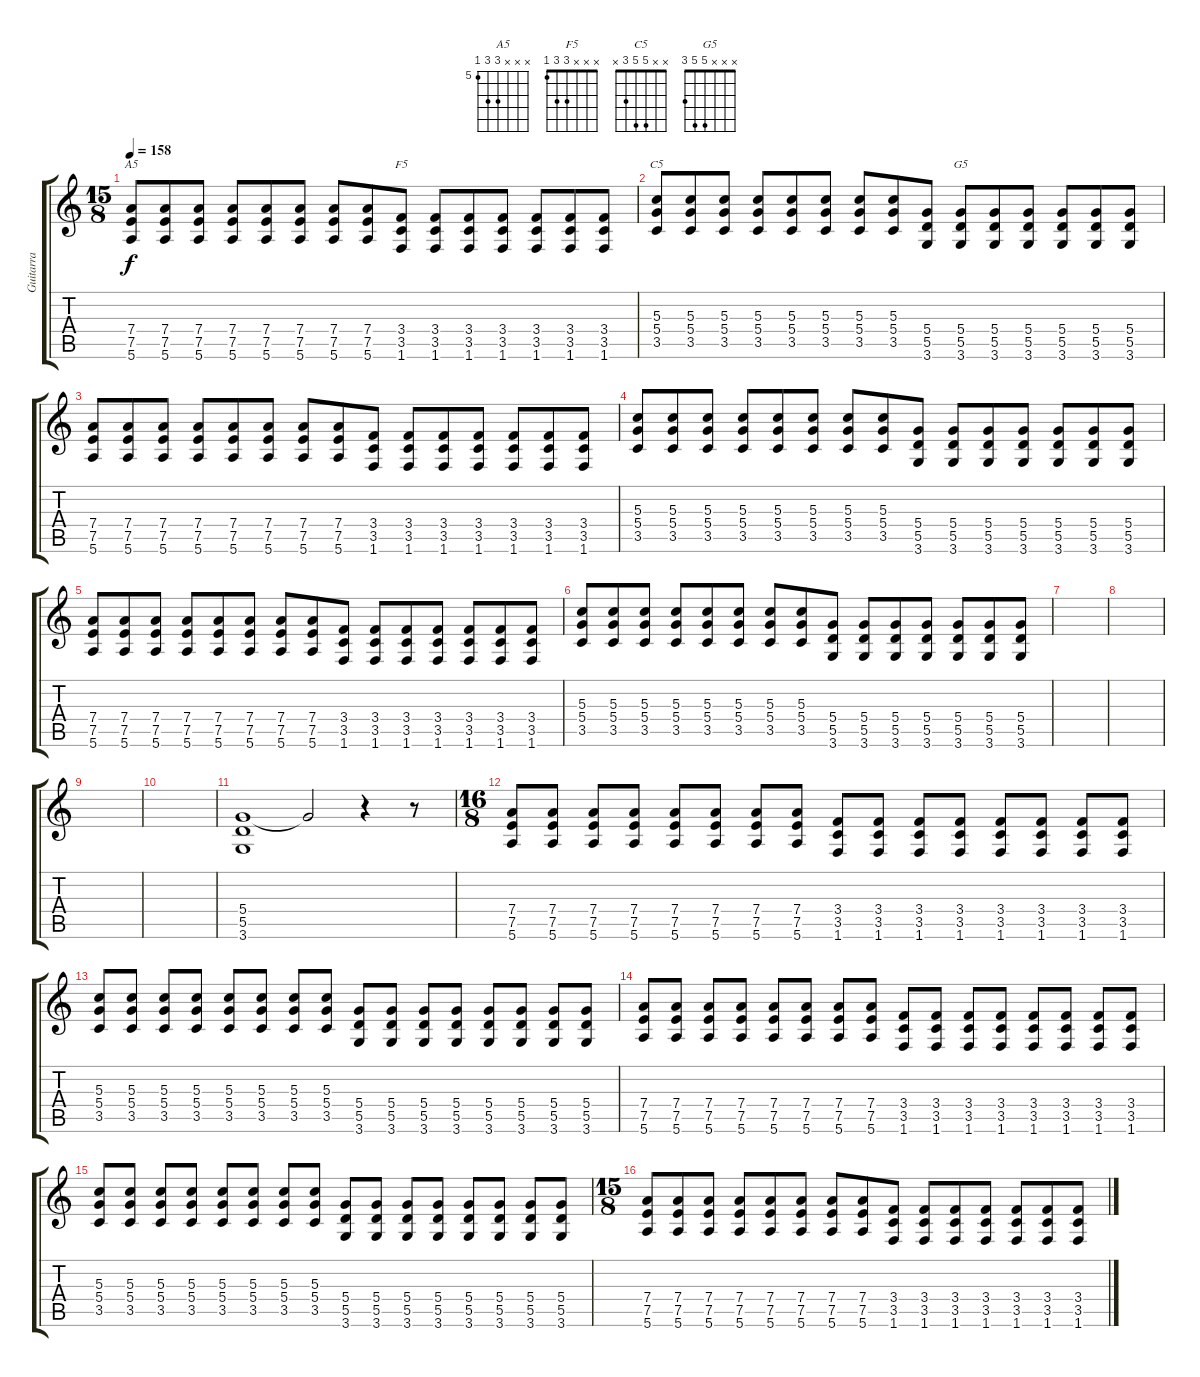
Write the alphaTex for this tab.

\track ("Guitarra" "Guitarra") {instrument overdrivenguitar}
\staff {score tabs}
\tuning (E4 B3 G3 D3 A2 E2) {hide}
\chord ("A5" x x x 7 7 5) {firstfret 5}
\chord ("F5" x x x 3 3 1)
\chord ("C5" x x 5 5 3 x)
\chord ("G5" x x x 5 5 3)
\ts (15 8)
\tempo 158
\clef g2
\ks c
(7.4 7.5 5.6).8{ch "A5" dy f} (7.4 7.5 5.6).8 (7.4 7.5 5.6).8 (7.4 7.5 5.6).8 (7.4 7.5 5.6).8 (7.4 7.5 5.6).8 (7.4 7.5 5.6).8 (7.4 7.5 5.6).8 (3.4 3.5 1.6).8{ch "F5"} (3.4 3.5 1.6).8 (3.4 3.5 1.6).8 (3.4 3.5 1.6).8 (3.4 3.5 1.6).8 (3.4 3.5 1.6).8 (3.4 3.5 1.6).8 |
(5.3 5.4 3.5).8{ch "C5"} (5.3 5.4 3.5).8 (5.3 5.4 3.5).8 (5.3 5.4 3.5).8 (5.3 5.4 3.5).8 (5.3 5.4 3.5).8 (5.3 5.4 3.5).8 (5.3 5.4 3.5).8 (5.4 5.5 3.6).8 (5.4 5.5 3.6).8{ch "G5"} (5.4 5.5 3.6).8 (5.4 5.5 3.6).8 (5.4 5.5 3.6).8 (5.4 5.5 3.6).8 (5.4 5.5 3.6).8 |
(7.4 7.5 5.6).8 (7.4 7.5 5.6).8 (7.4 7.5 5.6).8 (7.4 7.5 5.6).8 (7.4 7.5 5.6).8 (7.4 7.5 5.6).8 (7.4 7.5 5.6).8 (7.4 7.5 5.6).8 (3.4 3.5 1.6).8 (3.4 3.5 1.6).8 (3.4 3.5 1.6).8 (3.4 3.5 1.6).8 (3.4 3.5 1.6).8 (3.4 3.5 1.6).8 (3.4 3.5 1.6).8 |
(5.3 5.4 3.5).8 (5.3 5.4 3.5).8 (5.3 5.4 3.5).8 (5.3 5.4 3.5).8 (5.3 5.4 3.5).8 (5.3 5.4 3.5).8 (5.3 5.4 3.5).8 (5.3 5.4 3.5).8 (5.4 5.5 3.6).8 (5.4 5.5 3.6).8 (5.4 5.5 3.6).8 (5.4 5.5 3.6).8 (5.4 5.5 3.6).8 (5.4 5.5 3.6).8 (5.4 5.5 3.6).8 |
(7.4 7.5 5.6).8 (7.4 7.5 5.6).8 (7.4 7.5 5.6).8 (7.4 7.5 5.6).8 (7.4 7.5 5.6).8 (7.4 7.5 5.6).8 (7.4 7.5 5.6).8 (7.4 7.5 5.6).8 (3.4 3.5 1.6).8 (3.4 3.5 1.6).8 (3.4 3.5 1.6).8 (3.4 3.5 1.6).8 (3.4 3.5 1.6).8 (3.4 3.5 1.6).8 (3.4 3.5 1.6).8 |
(5.3 5.4 3.5).8 (5.3 5.4 3.5).8 (5.3 5.4 3.5).8 (5.3 5.4 3.5).8 (5.3 5.4 3.5).8 (5.3 5.4 3.5).8 (5.3 5.4 3.5).8 (5.3 5.4 3.5).8 (5.4 5.5 3.6).8 (5.4 5.5 3.6).8 (5.4 5.5 3.6).8 (5.4 5.5 3.6).8 (5.4 5.5 3.6).8 (5.4 5.5 3.6).8 (5.4 5.5 3.6).8 |
|
|
|
|
(5.4 5.5 3.6).1 5.4{t}.2 r.4 r.8 |
\ts (16 8)
(7.4 7.5 5.6).8{instrument overdrivenguitar} (7.4 7.5 5.6).8 (7.4 7.5 5.6).8 (7.4 7.5 5.6).8 (7.4 7.5 5.6).8 (7.4 7.5 5.6).8 (7.4 7.5 5.6).8 (7.4 7.5 5.6).8 (3.4 3.5 1.6).8 (3.4 3.5 1.6).8 (3.4 3.5 1.6).8 (3.4 3.5 1.6).8 (3.4 3.5 1.6).8 (3.4 3.5 1.6).8 (3.4 3.5 1.6).8 (3.4 3.5 1.6).8 |
(5.3 5.4 3.5).8 (5.3 5.4 3.5).8 (5.3 5.4 3.5).8 (5.3 5.4 3.5).8 (5.3 5.4 3.5).8 (5.3 5.4 3.5).8 (5.3 5.4 3.5).8 (5.3 5.4 3.5).8 (5.4 5.5 3.6).8 (5.4 5.5 3.6).8 (5.4 5.5 3.6).8 (5.4 5.5 3.6).8 (5.4 5.5 3.6).8 (5.4 5.5 3.6).8 (5.4 5.5 3.6).8 (5.4 5.5 3.6).8 |
(7.4 7.5 5.6).8{instrument overdrivenguitar} (7.4 7.5 5.6).8 (7.4 7.5 5.6).8 (7.4 7.5 5.6).8 (7.4 7.5 5.6).8 (7.4 7.5 5.6).8 (7.4 7.5 5.6).8 (7.4 7.5 5.6).8 (3.4 3.5 1.6).8 (3.4 3.5 1.6).8 (3.4 3.5 1.6).8 (3.4 3.5 1.6).8 (3.4 3.5 1.6).8 (3.4 3.5 1.6).8 (3.4 3.5 1.6).8 (3.4 3.5 1.6).8 |
(5.3 5.4 3.5).8 (5.3 5.4 3.5).8 (5.3 5.4 3.5).8 (5.3 5.4 3.5).8 (5.3 5.4 3.5).8 (5.3 5.4 3.5).8 (5.3 5.4 3.5).8 (5.3 5.4 3.5).8 (5.4 5.5 3.6).8 (5.4 5.5 3.6).8 (5.4 5.5 3.6).8 (5.4 5.5 3.6).8 (5.4 5.5 3.6).8 (5.4 5.5 3.6).8 (5.4 5.5 3.6).8 (5.4 5.5 3.6).8 |
\ts (15 8)
(7.4 7.5 5.6).8{instrument overdrivenguitar} (7.4 7.5 5.6).8 (7.4 7.5 5.6).8 (7.4 7.5 5.6).8 (7.4 7.5 5.6).8 (7.4 7.5 5.6).8 (7.4 7.5 5.6).8 (7.4 7.5 5.6).8 (3.4 3.5 1.6).8 (3.4 3.5 1.6).8 (3.4 3.5 1.6).8 (3.4 3.5 1.6).8 (3.4 3.5 1.6).8 (3.4 3.5 1.6).8 (3.4 3.5 1.6).8
